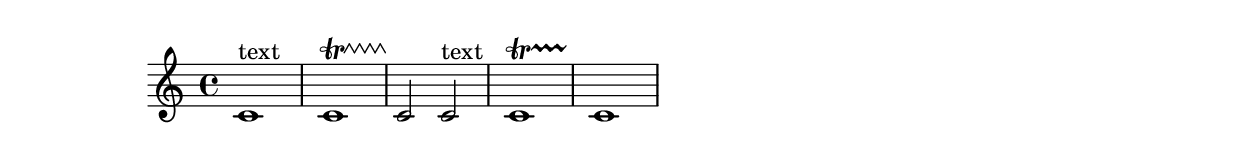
\version "2.17.6"

\header {
  texidoc = "Setting @code{'zigzag} style for spanners does not
cause spacing problems: in this example, the first text markup and
zigzag trillspanner have the same outside staff positioning as
the second markup and default trillspanner.
"
}

\relative c' {
  c1^"text"
  \override TrillSpanner.style = #'zigzag
  c1\startTrillSpan
  c2^\stopTrillSpan c^"text"
  \revert TrillSpanner.style
  c1\startTrillSpan
  c1^\stopTrillSpan
}
